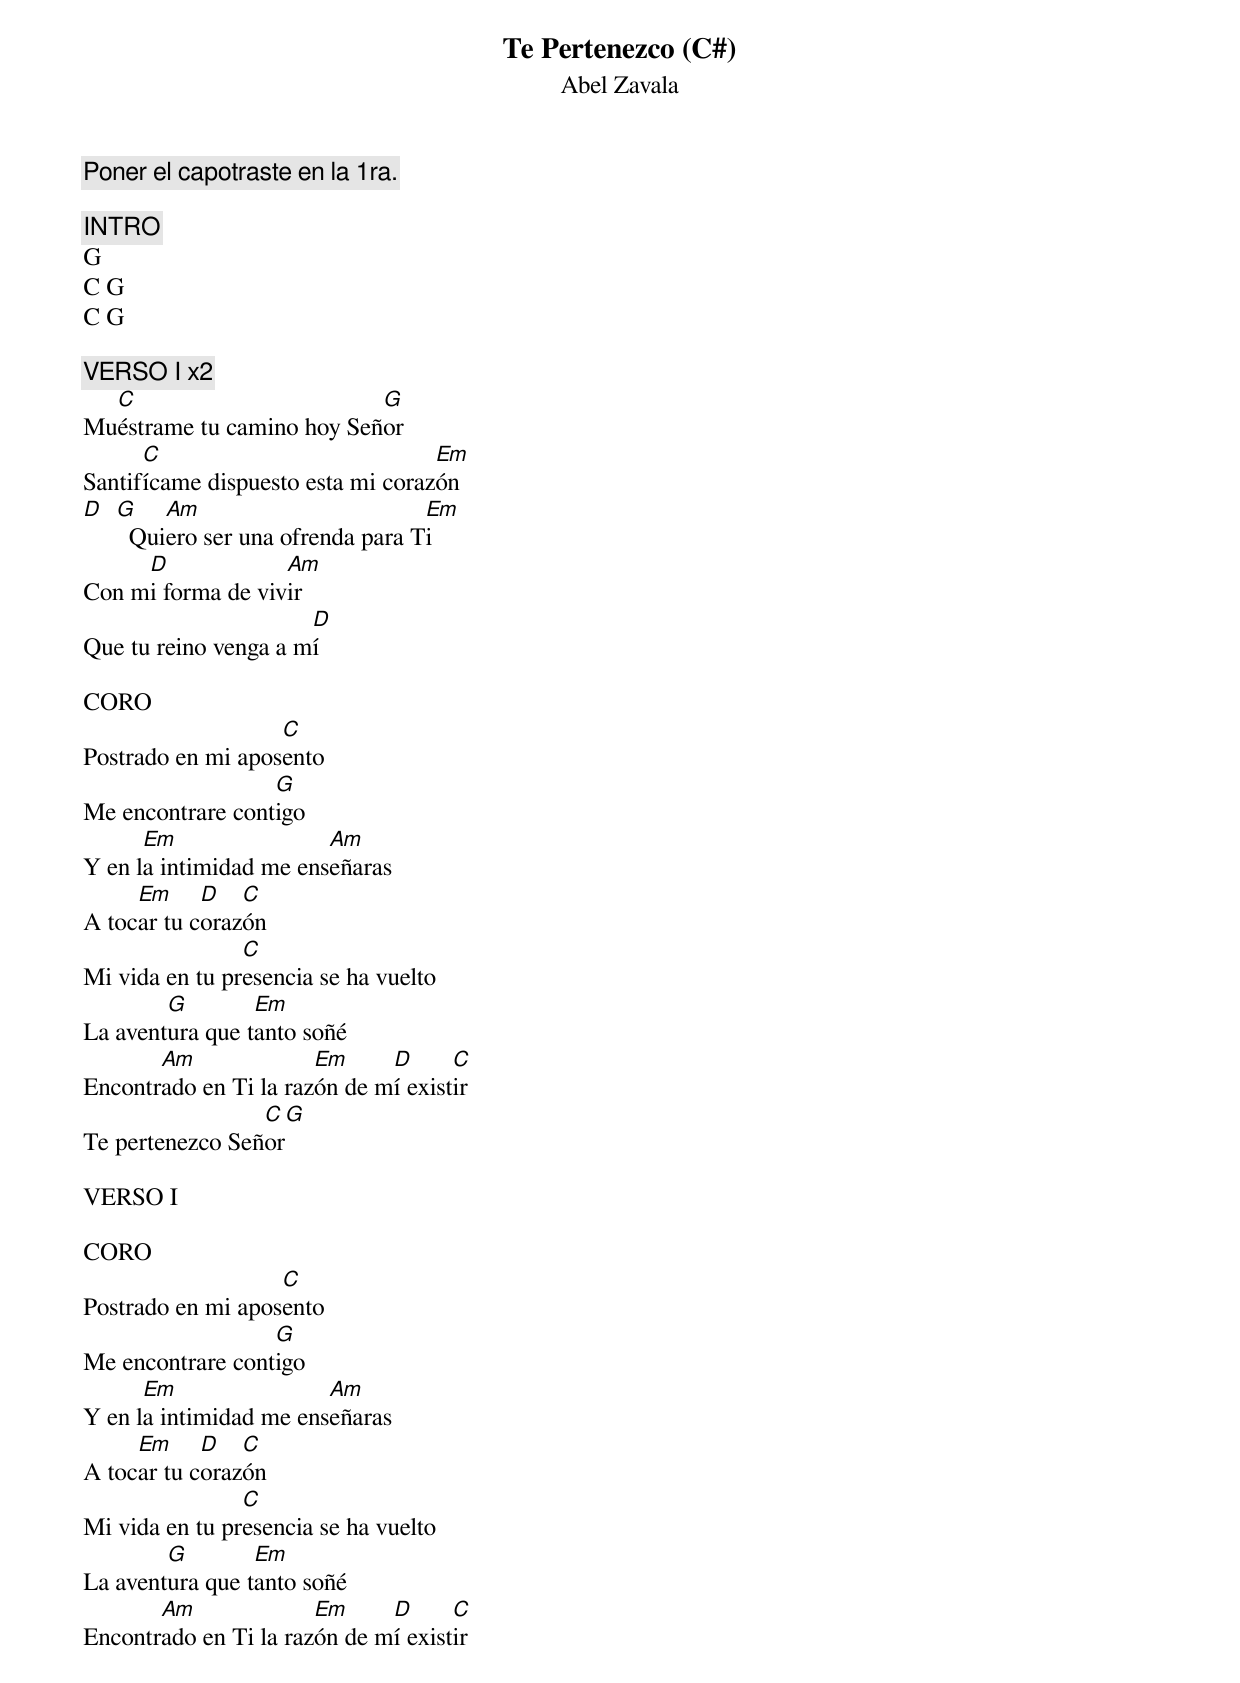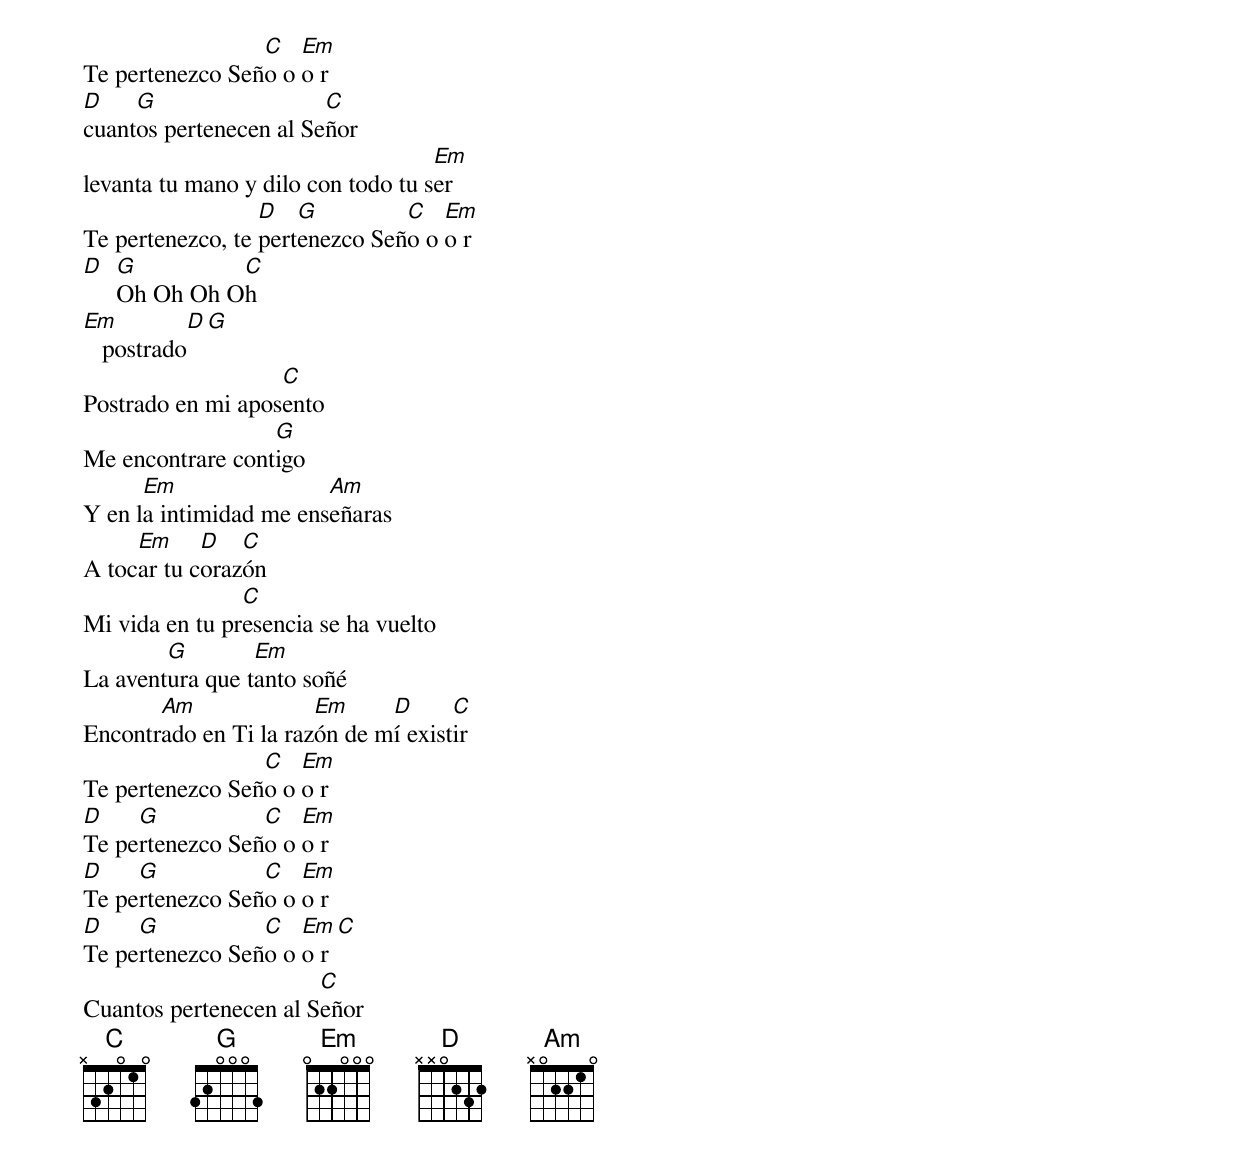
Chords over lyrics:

Te Pertenezco (C#)
Abel Zavala
Poner el capotraste en la 1ra.

INTRO
G
C G
C G

VERSO I x2
  C                        G
Muéstrame tu camino hoy Señor
      C                            Em
Santifícame dispuesto esta mi corazón
D G    Am                        Em
    Quiero ser una ofrenda para Ti
     D             Am
Con mi forma de vivir
                      D
Que tu reino venga a mí

CORO
                   C
Postrado en mi aposento
                  G
Me encontrare contigo
      Em                Am
Y en la intimidad me enseñaras
     Em     D   C
A tocar tu corazón
                C
Mi vida en tu presencia se ha vuelto
        G        Em
La aventura que tanto soñé
       Am              Em     D      C
Encontrado en Ti la razón de mí existir
                 C  G
Te pertenezco Señor

VERSO I

CORO
                   C
Postrado en mi aposento
                  G
Me encontrare contigo
      Em                Am
Y en la intimidad me enseñaras
     Em     D   C
A tocar tu corazón
                C
Mi vida en tu presencia se ha vuelto
        G        Em
La aventura que tanto soñé
       Am              Em     D      C
Encontrado en Ti la razón de mí existir
                 C   Em
Te pertenezco Seño o o r
D    G                  C
cuantos pertenecen al Señor
                                    Em
levanta tu mano y dilo con todo tu ser
                  D   G         C   Em
Te pertenezco, te pertenezco Seño o o r
D G         C
  Oh Oh Oh Oh
Em          D G
   postrado
                   C
Postrado en mi aposento
                  G
Me encontrare contigo
      Em                Am
Y en la intimidad me enseñaras
     Em     D   C
A tocar tu corazón
                C
Mi vida en tu presencia se ha vuelto
        G        Em
La aventura que tanto soñé
       Am              Em     D      C
Encontrado en Ti la razón de mí existir
                 C   Em
Te pertenezco Seño o o r
D    G           C   Em
Te pertenezco Seño o o r
D    G           C   Em
Te pertenezco Seño o o r
D    G           C   Em C
Te pertenezco Seño o o r
                       C
Cuantos pertenecen al Señor
